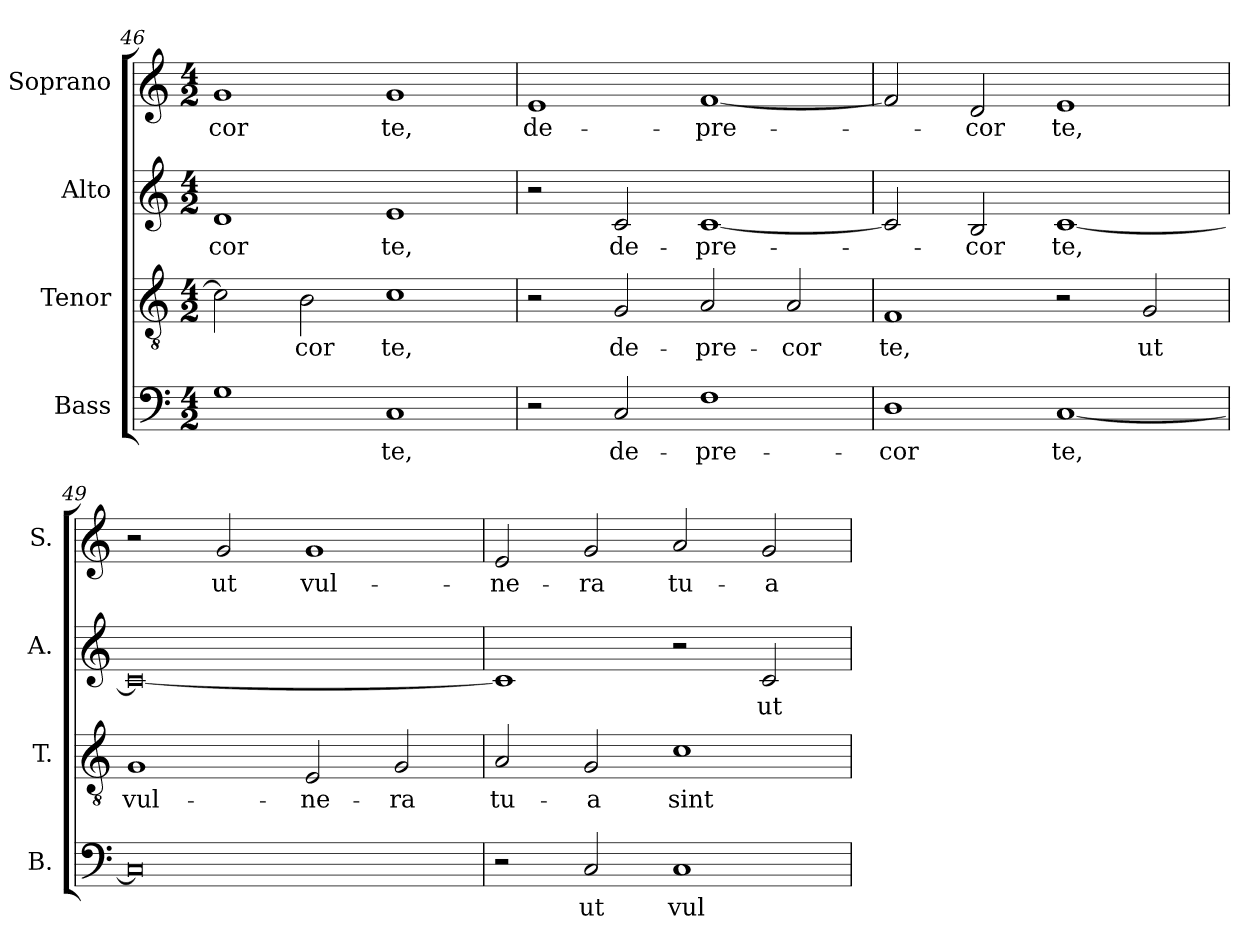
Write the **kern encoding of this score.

**kern	**text	**kern	**text	**kern	**text	**kern	**text
*part4	*part4	*part3	*part3	*part2	*part2	*part1	*part1
*staff4	*staff4	*staff3	*staff3	*staff2	*staff2	*staff1	*staff1
*I"Bass	*	*I"Tenor	*	*I"Alto	*	*I"Soprano	*
*I'B.	*	*I'T.	*	*I'A.	*	*I'S.	*
*clefF4	*	*clefGv2	*	*clefG2	*	*clefG2	*
*	*	*ITrd7c12	*	*	*	*	*
*k[]	*	*k[]	*	*k[]	*	*k[]	*
*C:	*	*C:	*	*C:	*	*C:	*
*M4/2	*	*M4/2	*	*M4/2	*	*M4/2	*
=46	=46	=46	=46	=46	=46	=46	=46
!	!	!	!	!	!LO:LY:b:color=#000000	!	!
!	!	!	!	!	!	!	!LO:LY:b:color=#000000
1Gi	.	2Ci\]	.	1di	-cor	1gi	-cor
!	!	!	!LO:LY:b:color=#000000	!	!	!	!
.	.	2BBi\	-cor	.	.	.	.
!	!LO:LY:b:color=#000000	!	!	!	!	!	!
!	!	!	!LO:LY:b:color=#000000	!	!	!	!
!	!	!	!	!	!LO:LY:b:color=#000000	!	!
!	!	!	!	!	!	!	!LO:LY:b:color=#000000
1Ci	te,	1Ci	te,	1ei	te,	1gi	te,
=47	=47	=47	=47	=47	=47	=47	=47
!	!	!	!	!	!	!	!LO:LY:b:color=#000000
2r	.	2r	.	2r	.	1ei	de-
!	!LO:LY:b:color=#000000	!	!	!	!	!	!
!	!	!	!LO:LY:b:color=#000000	!	!	!	!
!	!	!	!	!	!LO:LY:b:color=#000000	!	!
2Ci/	de-	2GGi/	de-	2ci/	de-	.	.
!	!LO:LY:b:color=#000000	!	!	!	!	!	!
!	!	!	!LO:LY:b:color=#000000	!	!	!	!
!	!	!	!	!	!LO:LY:b:color=#000000	!	!
!	!	!	!	!	!	!	!LO:LY:b:color=#000000
1Fi	-pre-	2AAi/	-pre-	[1ci	-pre-	[1fi	-pre-
!	!	!	!LO:LY:b:color=#000000	!	!	!	!
.	.	2AAi/	-cor	.	.	.	.
!!LO:LB:g=z
=48	=48	=48	=48	=48	=48	=48	=48
!	!LO:LY:b:color=#000000	!	!	!	!	!	!
!	!	!	!LO:LY:b:color=#000000	!	!	!	!
1Di	-cor	1FFi	te,	2ci/]	.	2fi/]	.
!	!	!	!	!	!LO:LY:b:color=#000000	!	!
!	!	!	!	!	!	!	!LO:LY:b:color=#000000
.	.	.	.	2Bi/	-cor	2di/	-cor
!	!LO:LY:b:color=#000000	!	!	!	!	!	!
!	!	!	!	!	!LO:LY:b:color=#000000	!	!
!	!	!	!	!	!	!	!LO:LY:b:color=#000000
[1Ci	te,	2r	.	[1ci	te,	1ei	te,
!	!	!	!LO:LY:b:color=#000000	!	!	!	!
.	.	2GGi/	ut	.	.	.	.
=49	=49	=49	=49	=49	=49	=49	=49
!	!	!	!LO:LY:b:color=#000000	!	!	!	!
0Ci]	.	1GGi	vul-	0ci_	.	2r	.
!	!	!	!	!	!	!	!LO:LY:b:color=#000000
.	.	.	.	.	.	2gi/	ut
!	!	!	!LO:LY:b:color=#000000	!	!	!	!
!	!	!	!	!	!	!	!LO:LY:b:color=#000000
.	.	2EEi/	-ne-	.	.	1gi	vul-
!	!	!	!LO:LY:b:color=#000000	!	!	!	!
.	.	2GGi/	-ra	.	.	.	.
=50	=50	=50	=50	=50	=50	=50	=50
!	!	!	!LO:LY:b:color=#000000	!	!	!	!
!	!	!	!	!	!	!	!LO:LY:b:color=#000000
2r	.	2AAi/	tu-	1ci]	.	2ei/	-ne-
!	!LO:LY:b:color=#000000	!	!	!	!	!	!
!	!	!	!LO:LY:b:color=#000000	!	!	!	!
!	!	!	!	!	!	!	!LO:LY:b:color=#000000
2Ci/	ut	2GGi/	-a	.	.	2gi/	-ra
!	!LO:LY:b:color=#000000	!	!	!	!	!	!
!	!	!	!LO:LY:b:color=#000000	!	!	!	!
!	!	!	!	!	!	!	!LO:LY:b:color=#000000
1Ci	vul-	1Ci	sint	2r	.	2ai/	tu-
!	!	!	!	!	!LO:LY:b:color=#000000	!	!
!	!	!	!	!	!	!	!LO:LY:b:color=#000000
.	.	.	.	2ci/	ut	2gi/	-a
=	=	=	=	=	=	=	=
*-	*-	*-	*-	*-	*-	*-	*-
